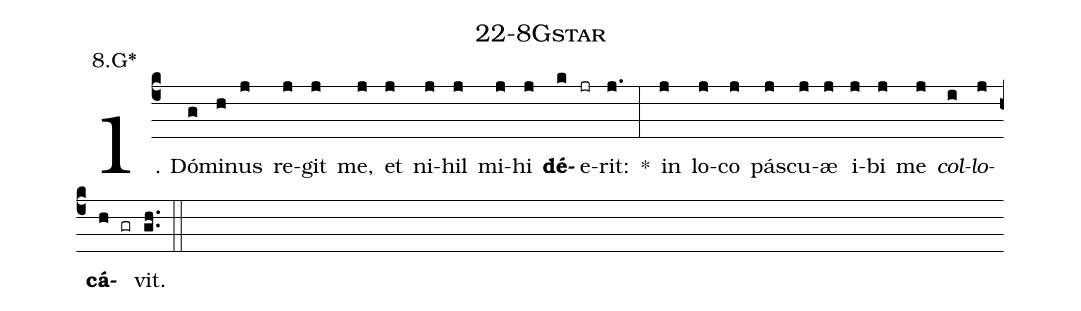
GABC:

name: 22-8Gstar;
annotation: 8.G*;
%%
(c4)1. Dó(g)mi(h)nus(j) re(j)git(j) me,(j) et(j) ni(j)hil(j) mi(j)hi(j) <b>dé</b>(k)e(jr)rit:(j.) *(:) in(j) lo(j)co(j) pás(j)cu(j)æ(j) i(j)bi(j) me(j) <i>col</i>(i)<i>lo</i>(j)<b>cá</b>(h gr)vit.(gh..) (::)
